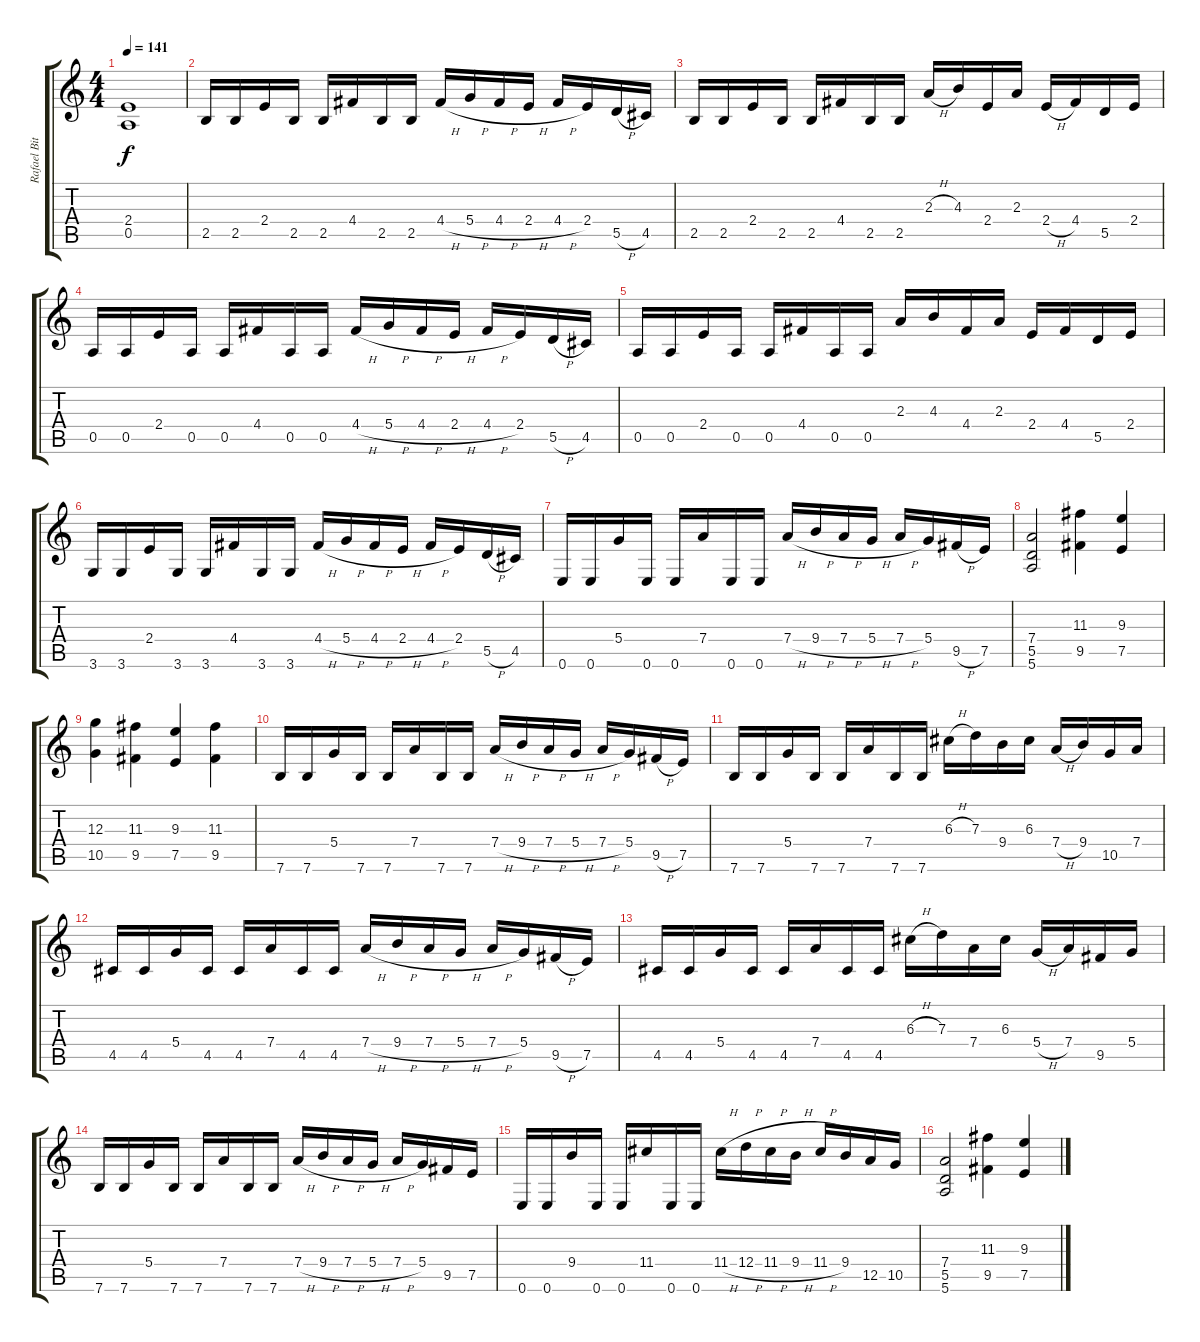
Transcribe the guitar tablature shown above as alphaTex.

\track ("Rafael Bittencourt" "Rafael Bit") {instrument distortionguitar}
\staff {score tabs}
\tuning (E4 B3 G3 D3 A2 E2) {hide}
\ts (4 4)
\tempo 141
\clef g2
\ks c
(2.4 0.5).1{dy f} |
2.5.16 2.5.16 2.4.16 2.5.16 2.5.16 4.4.16 2.5.16 2.5.16 4.4{h}.16 5.4{h}.16 4.4{h}.16 2.4{h}.16 4.4{h}.16 2.4.16 5.5{h}.16 4.5.16 |
2.5.16 2.5.16 2.4.16 2.5.16 2.5.16 4.4.16 2.5.16 2.5.16 2.3{h}.16 4.3.16 2.4.16 2.3.16 2.4{h}.16 4.4.16 5.5.16 2.4.16 |
0.5.16 0.5.16 2.4.16 0.5.16 0.5.16 4.4.16 0.5.16 0.5.16 4.4{h}.16 5.4{h}.16 4.4{h}.16 2.4{h}.16 4.4{h}.16 2.4.16 5.5{h}.16 4.5.16 |
0.5.16 0.5.16 2.4.16 0.5.16 0.5.16 4.4.16 0.5.16 0.5.16 2.3.16 4.3.16 4.4.16 2.3.16 2.4.16 4.4.16 5.5.16 2.4.16 |
3.6.16 3.6.16 2.4.16 3.6.16 3.6.16 4.4.16 3.6.16 3.6.16 4.4{h}.16 5.4{h}.16 4.4{h}.16 2.4{h}.16 4.4{h}.16 2.4.16 5.5{h}.16 4.5.16 |
0.6.16 0.6.16 5.4.16 0.6.16 0.6.16 7.4.16 0.6.16 0.6.16 7.4{h}.16 9.4{h}.16 7.4{h}.16 5.4{h}.16 7.4{h}.16 5.4.16 9.5{h}.16 7.5.16 |
(7.4 5.5 5.6).2 (11.3 9.5).4 (9.3 7.5).4 |
(12.3 10.5).4 (11.3 9.5).4 (9.3 7.5).4 (11.3 9.5).4 |
7.6.16 7.6.16 5.4.16 7.6.16 7.6.16 7.4.16 7.6.16 7.6.16 7.4{h}.16 9.4{h}.16 7.4{h}.16 5.4{h}.16 7.4{h}.16 5.4.16 9.5{h}.16 7.5.16 |
7.6.16 7.6.16 5.4.16 7.6.16 7.6.16 7.4.16 7.6.16 7.6.16 6.3{h}.16 7.3.16 9.4.16 6.3.16 7.4{h}.16 9.4.16 10.5.16 7.4.16 |
4.5.16 4.5.16 5.4.16 4.5.16 4.5.16 7.4.16 4.5.16 4.5.16 7.4{h}.16 9.4{h}.16 7.4{h}.16 5.4{h}.16 7.4{h}.16 5.4.16 9.5{h}.16 7.5.16 |
4.5.16 4.5.16 5.4.16 4.5.16 4.5.16 7.4.16 4.5.16 4.5.16 6.3{h}.16 7.3.16 7.4.16 6.3.16 5.4{h}.16 7.4.16 9.5.16 5.4.16 |
7.6.16 7.6.16 5.4.16 7.6.16 7.6.16 7.4.16 7.6.16 7.6.16 7.4{h}.16 9.4{h}.16 7.4{h}.16 5.4{h}.16 7.4{h}.16 5.4.16 9.5.16 7.5.16 |
0.6.16 0.6.16 9.4.16 0.6.16 0.6.16 11.4.16 0.6.16 0.6.16 11.4{h}.16 12.4{h}.16 11.4{h}.16 9.4{h}.16 11.4{h}.16 9.4.16 12.5.16 10.5.16 |
(7.4 5.5 5.6).2 (11.3 9.5).4 (9.3 7.5).4
